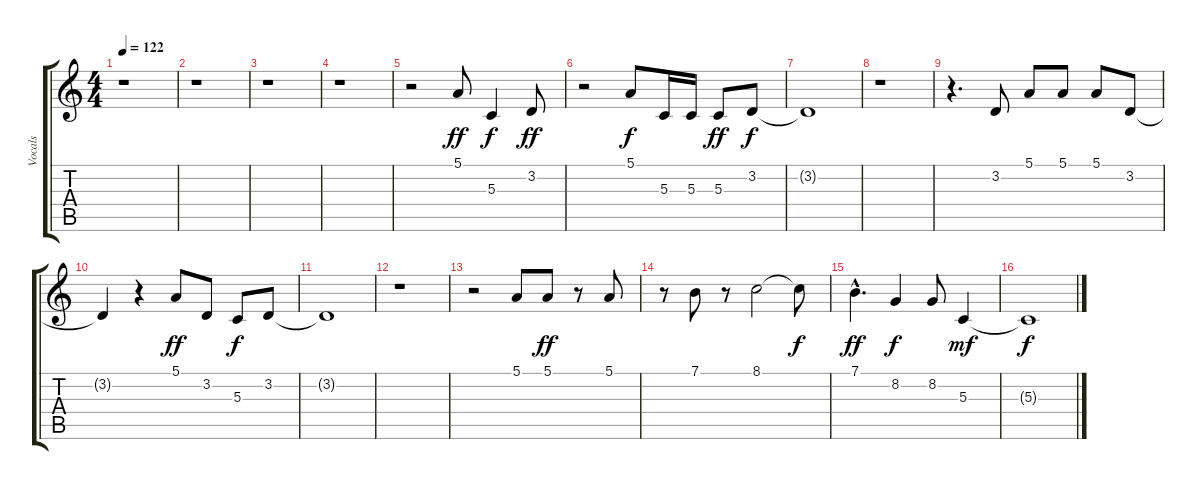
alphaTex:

\track ("Vocals" "Vocals") {instrument synthvoice}
\staff {score tabs}
\tuning (E4 B3 G3 D3 A2 E2) {hide}
\ts (4 4)
\tempo 122
\clef g2
\ks c
r.1{dy ff instrument synthvoice} |
r.1 |
r.1 |
r.1 |
r.2 5.1.8{instrument ocarina} 5.3.4{dy f} 3.2.8{dy ff} |
r.2 5.1.8{dy f} 5.3.16 5.3.16 5.3.8{dy ff} 3.2.8{dy f} |
3.2{t}.1 |
r.1 |
r.4{d} 3.2.8 5.1.8 5.1.8 5.1.8 3.2.8 |
3.2{t}.4 r.4 5.1.8{dy ff} 3.2.8 5.3.8{dy f} 3.2.8 |
3.2{t}.1 |
r.1 |
r.2 5.1.8 5.1.8{dy ff} r.8 5.1.8 |
r.8 7.1.8 r.8 8.1.2 8.1{t}.8{dy f} |
7.1{hac}.4{d dy ff} 8.2.4{dy f} 8.2.8 5.3.4{dy mf} |
5.3{t}.1{dy f}
